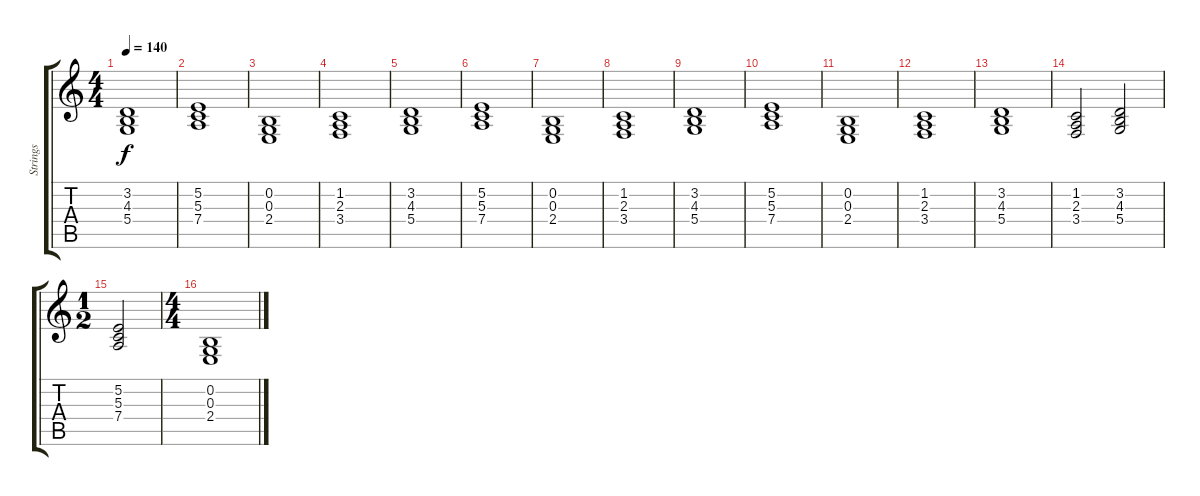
\track ("Strings" "Strings") {instrument stringensemble1}
\staff {score tabs}
\tuning (E4 B3 G3 D3 A2 E2) {hide}
\ts (4 4)
\tempo 140
\clef g2
\ks c
(3.2 4.3 5.4).1{dy f} |
(5.2 5.3 7.4).1 |
(0.2 0.3 2.4).1 |
(1.2 2.3 3.4).1 |
(3.2 4.3 5.4).1 |
(5.2 5.3 7.4).1 |
(0.2 0.3 2.4).1 |
(1.2 2.3 3.4).1 |
(3.2 4.3 5.4).1 |
(5.2 5.3 7.4).1 |
(0.2 0.3 2.4).1 |
(1.2 2.3 3.4).1 |
(3.2 4.3 5.4).1 |
(1.2 2.3 3.4).2 (3.2 4.3 5.4).2 |
\ts (1 2)
(5.2 5.3 7.4).2 |
\ts (4 4)
(0.2 0.3 2.4).1
